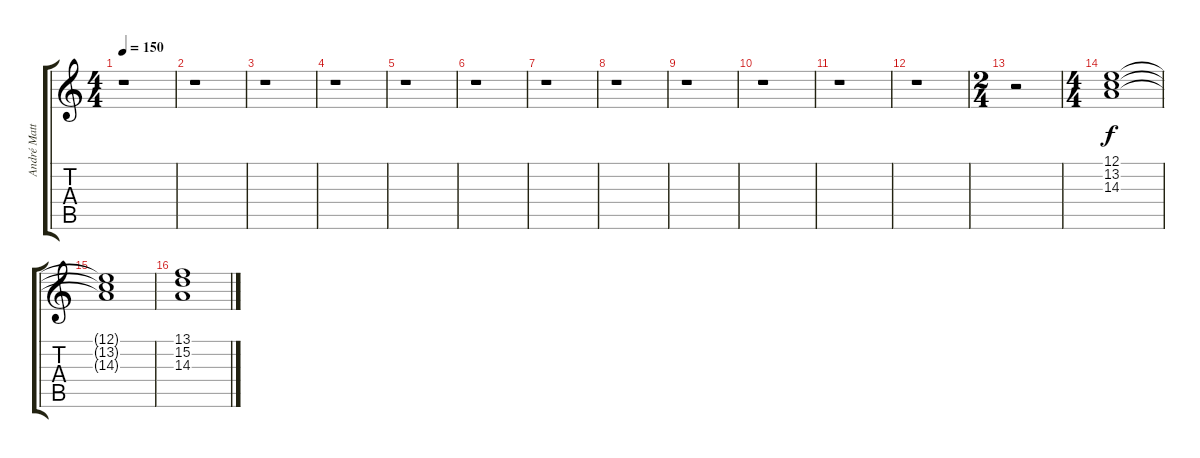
\track ("André Mattos (Keyboards)" "André Matt") {instrument stringensemble1}
\staff {score tabs}
\tuning (E4 B3 G3 D3 A2 E2) {hide}
\ts (4 4)
\tempo 150
\clef g2
\ks c
r.1{dy f} |
r.1 |
r.1 |
r.1 |
r.1 |
r.1 |
r.1 |
r.1 |
r.1 |
r.1 |
r.1 |
r.1 |
\ts (2 4)
r.2 |
\ts (4 4)
(12.1 13.2 14.3).1 |
(12.1{t} 13.2{t} 14.3{t}).1 |
(13.1 15.2 14.3).1
